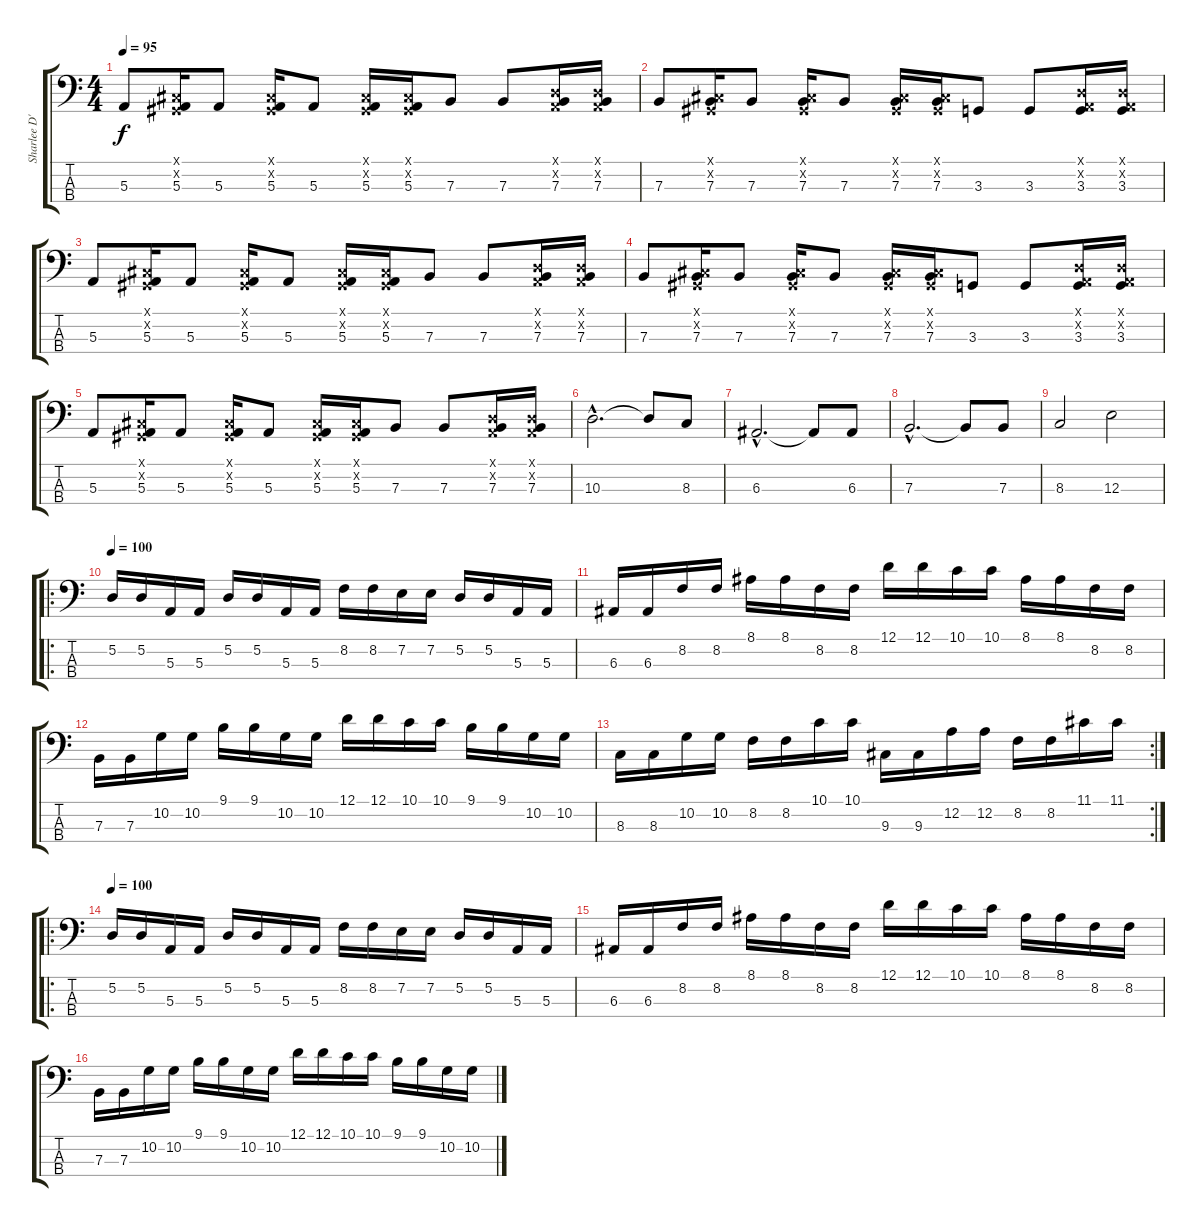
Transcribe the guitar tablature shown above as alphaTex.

\track ("Sharlee D'Angelo" "Sharlee D'") {instrument electricbassfinger}
\staff {score tabs}
\tuning (D2 A1 E1 B0) {hide}
\ts (4 4)
\tempo 95
\clef f4
\ks c
5.3.8{dy f} (-1.1{x} -1.2{x} 5.3).16 5.3.8 (-1.1{x} -1.2{x} 5.3).16 5.3.8 (-1.1{x} -1.2{x} 5.3).16 (-1.1{x} -1.2{x} 5.3).16 7.3.8 7.3.8 (0.1{x} 0.2{x} 7.3).16 (0.1{x} 0.2{x} 7.3).16 |
7.3.8 (-1.1{x} -1.2{x} 7.3).16 7.3.8 (-1.1{x} -1.2{x} 7.3).16 7.3.8 (-1.1{x} -1.2{x} 7.3).16 (-1.1{x} -1.2{x} 7.3).16 3.3.8 3.3.8 (0.1{x} 0.2{x} 3.3).16 (0.1{x} 0.2{x} 3.3).16 |
5.3.8 (-1.1{x} -1.2{x} 5.3).16 5.3.8 (-1.1{x} -1.2{x} 5.3).16 5.3.8 (-1.1{x} -1.2{x} 5.3).16 (-1.1{x} -1.2{x} 5.3).16 7.3.8 7.3.8 (0.1{x} 0.2{x} 7.3).16 (0.1{x} 0.2{x} 7.3).16 |
7.3.8 (-1.1{x} -1.2{x} 7.3).16 7.3.8 (-1.1{x} -1.2{x} 7.3).16 7.3.8 (-1.1{x} -1.2{x} 7.3).16 (-1.1{x} -1.2{x} 7.3).16 3.3.8 3.3.8 (0.1{x} 0.2{x} 3.3).16 (0.1{x} 0.2{x} 3.3).16 |
5.3.8 (-1.1{x} -1.2{x} 5.3).16 5.3.8 (-1.1{x} -1.2{x} 5.3).16 5.3.8 (-1.1{x} -1.2{x} 5.3).16 (-1.1{x} -1.2{x} 5.3).16 7.3.8 7.3.8 (0.1{x} 0.2{x} 7.3).16 (0.1{x} 0.2{x} 7.3).16 |
10.3{hac}.2{d} 10.3{t}.8 8.3.8 |
6.3{hac}.2{d} 6.3{t}.8 6.3.8 |
7.3{hac}.2{d} 7.3{t}.8 7.3.8 |
8.3.2 12.3.2 |
\ro
\tempo 100
5.2.16 5.2.16 5.3.16 5.3.16 5.2.16 5.2.16 5.3.16 5.3.16 8.2.16 8.2.16 7.2.16 7.2.16 5.2.16 5.2.16 5.3.16 5.3.16 |
6.3.16 6.3.16 8.2.16 8.2.16 8.1.16 8.1.16 8.2.16 8.2.16 12.1.16 12.1.16 10.1.16 10.1.16 8.1.16 8.1.16 8.2.16 8.2.16 |
7.3.16 7.3.16 10.2.16 10.2.16 9.1.16 9.1.16 10.2.16 10.2.16 12.1.16 12.1.16 10.1.16 10.1.16 9.1.16 9.1.16 10.2.16 10.2.16 |
\rc 2
8.3.16 8.3.16 10.2.16 10.2.16 8.2.16 8.2.16 10.1.16 10.1.16 9.3.16 9.3.16 12.2.16 12.2.16 8.2.16 8.2.16 11.1.16 11.1.16 |
\ro
\tempo 100
5.2.16 5.2.16 5.3.16 5.3.16 5.2.16 5.2.16 5.3.16 5.3.16 8.2.16 8.2.16 7.2.16 7.2.16 5.2.16 5.2.16 5.3.16 5.3.16 |
6.3.16 6.3.16 8.2.16 8.2.16 8.1.16 8.1.16 8.2.16 8.2.16 12.1.16 12.1.16 10.1.16 10.1.16 8.1.16 8.1.16 8.2.16 8.2.16 |
7.3.16 7.3.16 10.2.16 10.2.16 9.1.16 9.1.16 10.2.16 10.2.16 12.1.16 12.1.16 10.1.16 10.1.16 9.1.16 9.1.16 10.2.16 10.2.16
